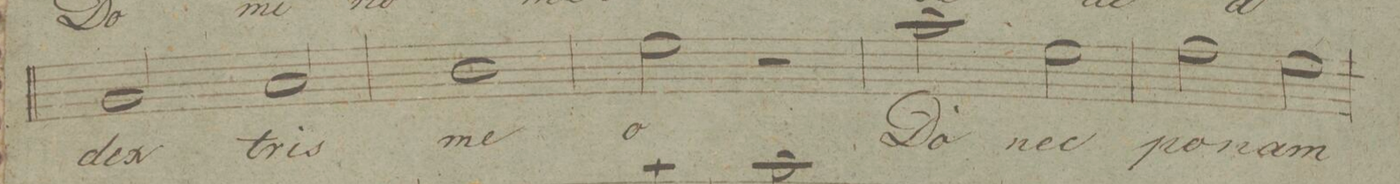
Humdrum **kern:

**kern	**text	**dynam
*I"Baſso.	*	*
*clefF4	*	*
*k[]	*	*
*met(c|)	*	*
*M2/2	*	*
2BB/	dex-	.
2C/	-tris	.
=8	=8	=8
1D	me-	.
=9	=9	=9
2G\	-o	.
2r	.	.
=10	=10	=10
2c\	Do-	.
2G\	-nec	.
=11	=11	=11
2A\	po-	.
2G\	-nam	.
=12	=12	=12
*-	*-	*-
